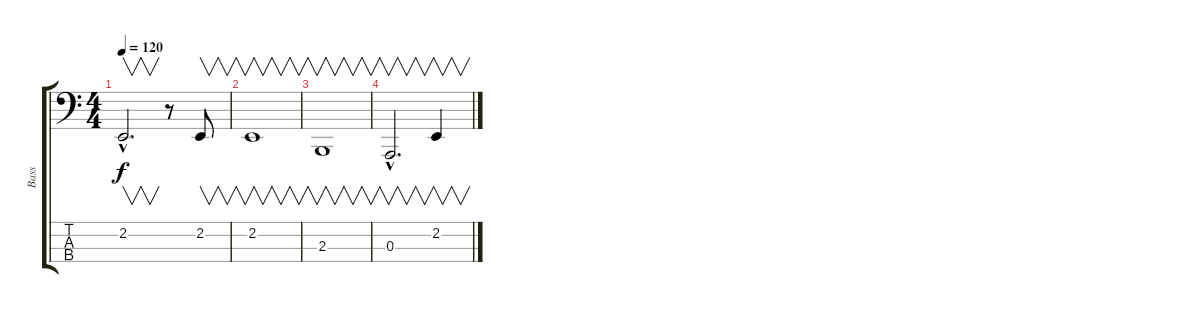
\track ("Bass" "Bass") {instrument lead8bassandlead}
\staff {score tabs}
\tuning (G2 D2 A1 E1) {hide}
\ts (4 4)
\tempo 120
\clef f4
\ks c
2.2{hac}.2{v d dy f} r.8 2.2.8{v} |
2.2.1{v} |
2.3.1{v} |
0.3{hac}.2{v d} 2.2.4{v}
